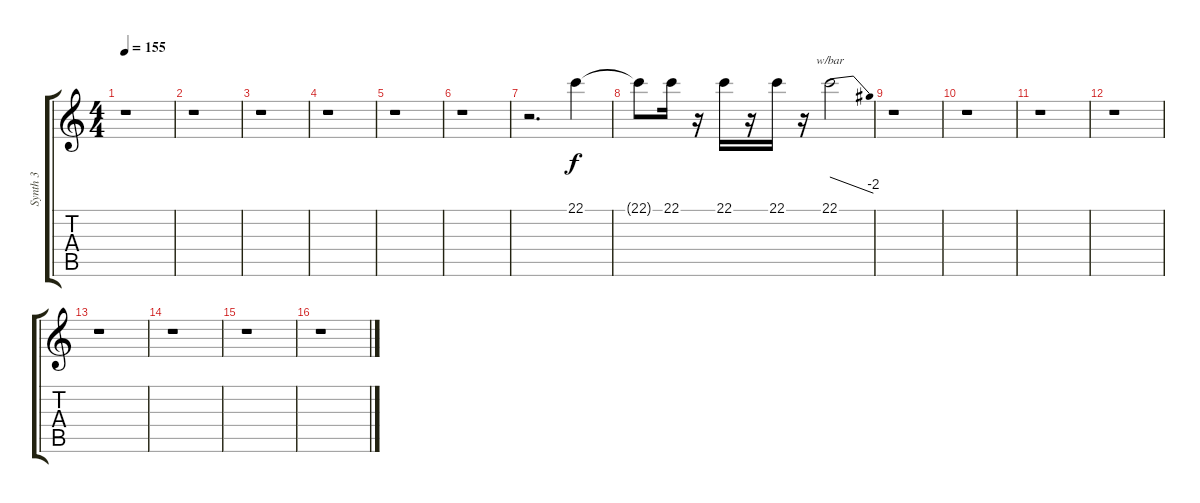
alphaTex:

\track ("Synth 3" "Synth 3") {instrument lead2sawtooth}
\staff {score tabs}
\tuning (D4 A3 F3 C3 G2 C2) {hide}
\ts (4 4)
\tempo 155
\clef g2
\ks c
r.1{dy f} |
r.1 |
r.1 |
r.1 |
r.1 |
r.1 |
r.2{d} 22.1.4 |
22.1{t}.8 22.1.16 r.16 22.1.16 r.16 22.1.16 r.16 22.1.2{tbe (dive default 0 0 60 -8)} |
r.1 |
r.1 |
r.1 |
r.1 |
r.1 |
r.1 |
r.1 |
r.1
